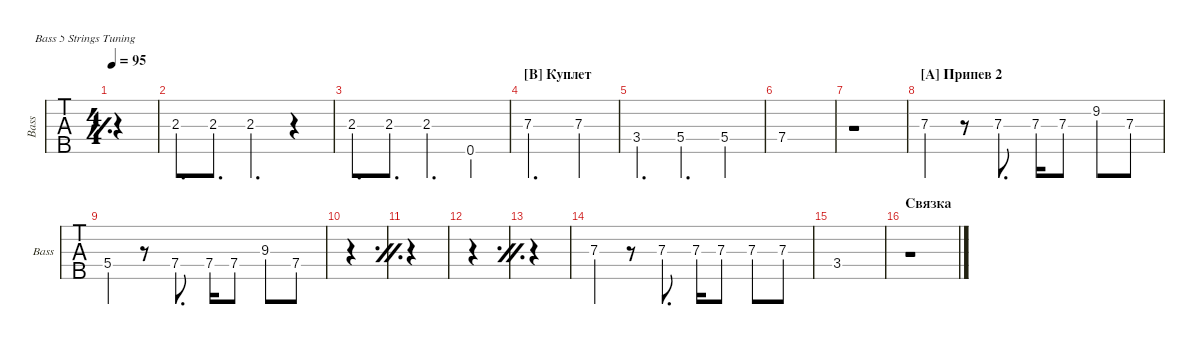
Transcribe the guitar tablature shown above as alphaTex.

\defaultSystemsLayout 4
\hideDynamics
\bracketExtendMode groupsimilarinstruments
\singleTrackTrackNamePolicy allsystems
\multiTrackTrackNamePolicy allsystems
\otherSystemsTrackNameOrientation horizontal
\track ("Bass" "Bass") {instrument electricbassfinger}
\staff {tabs}
\tuning (G2 D2 A1 E1 B0)
\ts (4 4)
\tempo 95
\clef f4
\simile simple
\ks c
|
2.3{st}.8{d} 2.3{st}.8{d} 2.3.4{d} r.4 |
2.3{st}.8{d} 2.3{st}.8{d} 2.3.4{d} 0.5.4 |
\section ("B" "Куплет")
7.3.2{d} 7.3.4 |
3.4.4{d} 5.4.4{d} 5.4.4 |
7.4.1 |
r.1 |
\section ("A" "Припев 2")
7.3.4 r.8 7.3.8{d} 7.3.16 7.3.8 9.2.8 7.3.8 |
5.4.4 r.8 7.4.8{d} 7.4.16 7.4.8 9.3.8 7.4.8 |
\simile firstofdouble
|
\simile secondofdouble
|
\simile firstofdouble
|
\simile secondofdouble
|
\simile none
7.3.4 r.8 7.3.8{d} 7.3.16 7.3.8 7.3.8 7.3.8 |
3.4.1 |
\section ("" "Связка")
r.1
